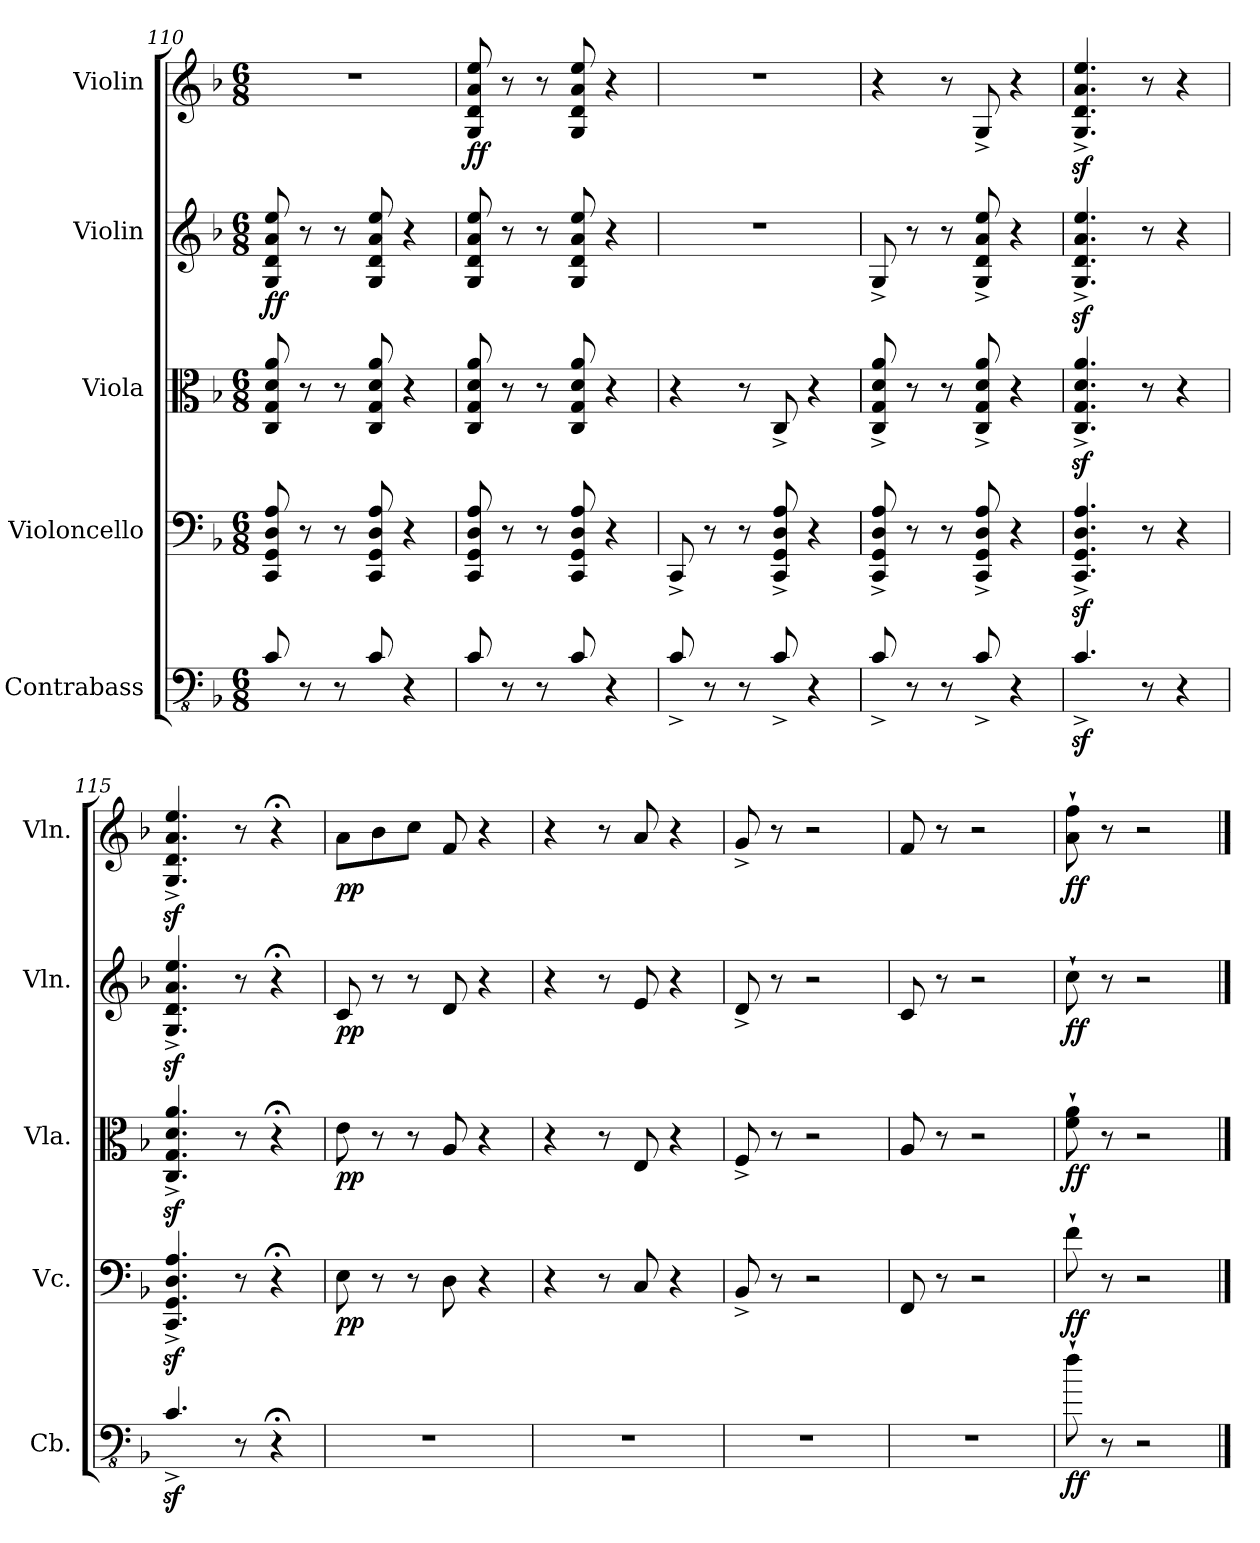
**kern	**dynam	**kern	**dynam	**kern	**dynam	**kern	**dynam	**kern	**dynam
*part5	*part5	*part4	*part4	*part3	*part3	*part2	*part2	*part1	*part1
*staff5	*staff5	*staff4	*staff4	*staff3	*staff3	*staff2	*staff2	*staff1	*staff1
*I"Contrabass	*	*I"Violoncello	*	*I"Viola	*	*I"Violin	*	*I"Violin	*
*I'Cb.	*	*I'Vc.	*	*I'Vla.	*	*I'Vln.	*	*I'Vln.	*
!!LO:PB:g=z
*clefFv4	*	*clefF4	*	*clefC3	*	*clefG2	*	*clefG2	*
*ITrd7c12	*	*	*	*	*	*	*	*	*
*k[b-]	*	*k[b-]	*	*k[b-]	*	*k[b-]	*	*k[b-]	*
*M6/8	*	*M6/8	*	*M6/8	*	*M6/8	*	*M6/8	*
=110	=110	=110	=110	=110	=110	=110	=110	=110	=110
!	!	!	!	!	!	!	!LO:DY:b	!	!
8CC/	.	8CC/ 8GG/ 8D/ 8A/	.	8C/ 8G/ 8d/ 8a/	.	8G/ 8d/ 8a/ 8ee/	ff	2.r	.
8r	.	8r	.	8r	.	8r	.	.	.
8r	.	8r	.	8r	.	8r	.	.	.
8CC/	.	8CC/ 8GG/ 8D/ 8A/	.	8C/ 8G/ 8d/ 8a/	.	8G/ 8d/ 8a/ 8ee/	.	.	.
4r	.	4r	.	4r	.	4r	.	.	.
=111	=111	=111	=111	=111	=111	=111	=111	=111	=111
!	!	!	!	!	!	!	!	!	!LO:DY:b
8CC/	.	8CC/ 8GG/ 8D/ 8A/	.	8C/ 8G/ 8d/ 8a/	.	8G/ 8d/ 8a/ 8ee/	.	8G/ 8d/ 8a/ 8ee/	ff
8r	.	8r	.	8r	.	8r	.	8r	.
8r	.	8r	.	8r	.	8r	.	8r	.
8CC/	.	8CC/ 8GG/ 8D/ 8A/	.	8C/ 8G/ 8d/ 8a/	.	8G/ 8d/ 8a/ 8ee/	.	8G/ 8d/ 8a/ 8ee/	.
4r	.	4r	.	4r	.	4r	.	4r	.
=112	=112	=112	=112	=112	=112	=112	=112	=112	=112
8CC^/	.	8CC^/	.	4r	.	2.r	.	2.r	.
8r	.	8r	.	.	.	.	.	.	.
8r	.	8r	.	8r	.	.	.	.	.
8CC^/	.	8CC/^ 8GG/^ 8D/^ 8A/^	.	8C^/	.	.	.	.	.
4r	.	4r	.	4r	.	.	.	.	.
=113	=113	=113	=113	=113	=113	=113	=113	=113	=113
8CC^/	.	8CC/^ 8GG/^ 8D/^ 8A/^	.	8C/^ 8G/^ 8d/^ 8a/^	.	8G^/	.	4r	.
8r	.	8r	.	8r	.	8r	.	.	.
8r	.	8r	.	8r	.	8r	.	8r	.
8CC^/	.	8CC/^ 8GG/^ 8D/^ 8A/^	.	8C/^ 8G/^ 8d/^ 8a/^	.	8G/^ 8d/^ 8a/^ 8ee/^	.	8G^/	.
4r	.	4r	.	4r	.	4r	.	4r	.
=114	=114	=114	=114	=114	=114	=114	=114	=114	=114
4.CCz<^/	.	4.CC/z<^ 4.GG/z<^ 4.D/z<^ 4.A/z<^	.	4.C/z<^ 4.G/z<^ 4.d/z<^ 4.a/z<^	.	4.G/z<^ 4.d/z<^ 4.a/z<^ 4.ee/z<^	.	4.G/z<^ 4.d/z<^ 4.a/z<^ 4.ee/z<^	.
8r	.	8r	.	8r	.	8r	.	8r	.
4r	.	4r	.	4r	.	4r	.	4r	.
=115	=115	=115	=115	=115	=115	=115	=115	=115	=115
4.CCz<^/	.	4.CC/z<^ 4.GG/z<^ 4.D/z<^ 4.A/z<^	.	4.C/z<^ 4.G/z<^ 4.d/z<^ 4.a/z<^	.	4.G/z<^ 4.d/z<^ 4.a/z<^ 4.ee/z<^	.	4.G/z<^ 4.d/z<^ 4.a/z<^ 4.ee/z<^	.
8r	.	8r	.	8r	.	8r	.	8r	.
*	*	*	*	*	*	*	*	*MM30	*
4r;<	.	4r;<	.	4r;<	.	4r;<	.	4r;<	.
=116	=116	=116	=116	=116	=116	=116	=116	=116	=116
*	*	*	*	*	*	*	*	*MM159	*
!	!	!	!LO:DY:b	!	!LO:DY:b	!	!LO:DY:b	!	!LO:DY:b
2.r	.	8E\	pp	8e\	pp	8c/	pp	8a\L	pp
.	.	8r	.	8r	.	8r	.	8b-\	.
.	.	8r	.	8r	.	8r	.	8cc\J	.
.	.	8D\	.	8A/	.	8d/	.	8f/	.
.	.	4r	.	4r	.	4r	.	4r	.
!!LO:LB:g=z
=117	=117	=117	=117	=117	=117	=117	=117	=117	=117
2.r	.	4r	.	4r	.	4r	.	4r	.
.	.	8r	.	8r	.	8r	.	8r	.
.	.	8C/	.	8E/	.	8e/	.	8a/	.
.	.	4r	.	4r	.	4r	.	4r	.
=118	=118	=118	=118	=118	=118	=118	=118	=118	=118
2.r	.	8BB-^/	.	8F^/	.	8d^/	.	8g^/	.
.	.	8r	.	8r	.	8r	.	8r	.
.	.	2r	.	2r	.	2r	.	2r	.
=119	=119	=119	=119	=119	=119	=119	=119	=119	=119
2.r	.	8FF/	.	8A/	.	8c/	.	8f/	.
.	.	8r	.	8r	.	8r	.	8r	.
.	.	2r	.	2r	.	2r	.	2r	.
=120	=120	=120	=120	=120	=120	=120	=120	=120	=120
!	!LO:DY:b	!	!LO:DY:b	!	!LO:DY:b	!	!LO:DY:b	!	!LO:DY:b
8F`\	ff	8f`\	ff	8f\` 8a\`	ff	8cc`\	ff	8a\` 8ff\`	ff
8r	.	8r	.	8r	.	8r	.	8r	.
2r	.	2r	.	2r	.	2r	.	2r	.
==	==	==	==	==	==	==	==	==	==
*-	*-	*-	*-	*-	*-	*-	*-	*-	*-
